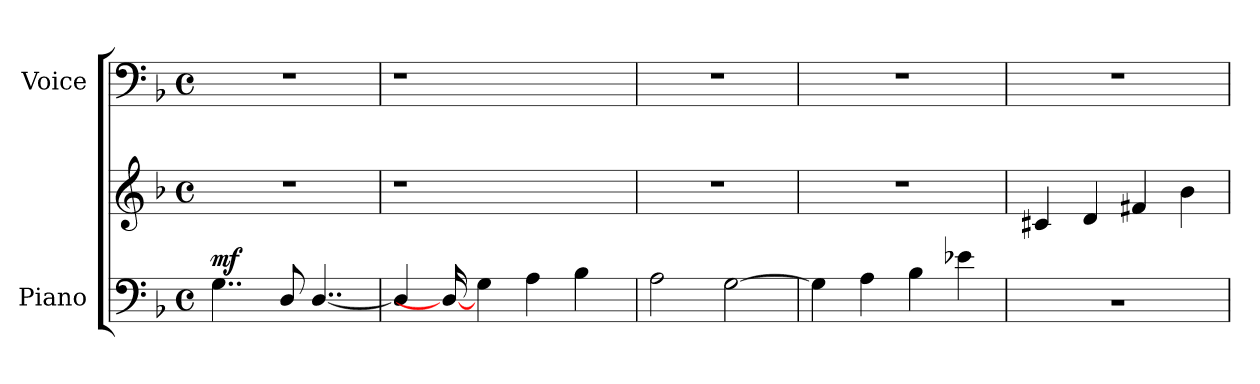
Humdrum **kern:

**kern	**kern	**dynam	**kern
*part2	*part2	*part2	*part1
*staff3	*staff2	*staff2/3	*staff1
*I"Piano	*	*	*I"Voice
*I'Piano	*	*	*I'Voice
*clefF4	*clefG2	*	*clefF4
*k[b-]	*k[b-]	*	*k[b-]
*M4/4	*M4/4	*	*M4/4
*met(c)	*met(c)	*	*met(c)
=1	=1	=1	=1
!	!	!LO:DY:a=2	!
4..G\	1rdd	mf	1r
8D/	.	.	.
[>4..D/	.	.	.
=2	=2	=2	=2
4D/]	1rdd	.	1r
16D/_	.	.	.
(>4G\	.	.	.
4A\	.	.	.
4B-\	.	.	.
.	16ryy	.	16ryy
=3	=3	=3	=3
2A\	1rdd	.	1r
[>2G\	.	.	.
=4	=4	=4	=4
4G\]	1rdd	.	1r
4A\	.	.	.
4B-\	.	.	.
4e-X\	.	.	.
=5	=5	=5	=5
1rE	4c#X/	.	1r
.	4d/	.	.
.	4f#X/	.	.
.	4b-\)	.	.
=	=	=	=
*-	*-	*-	*-
